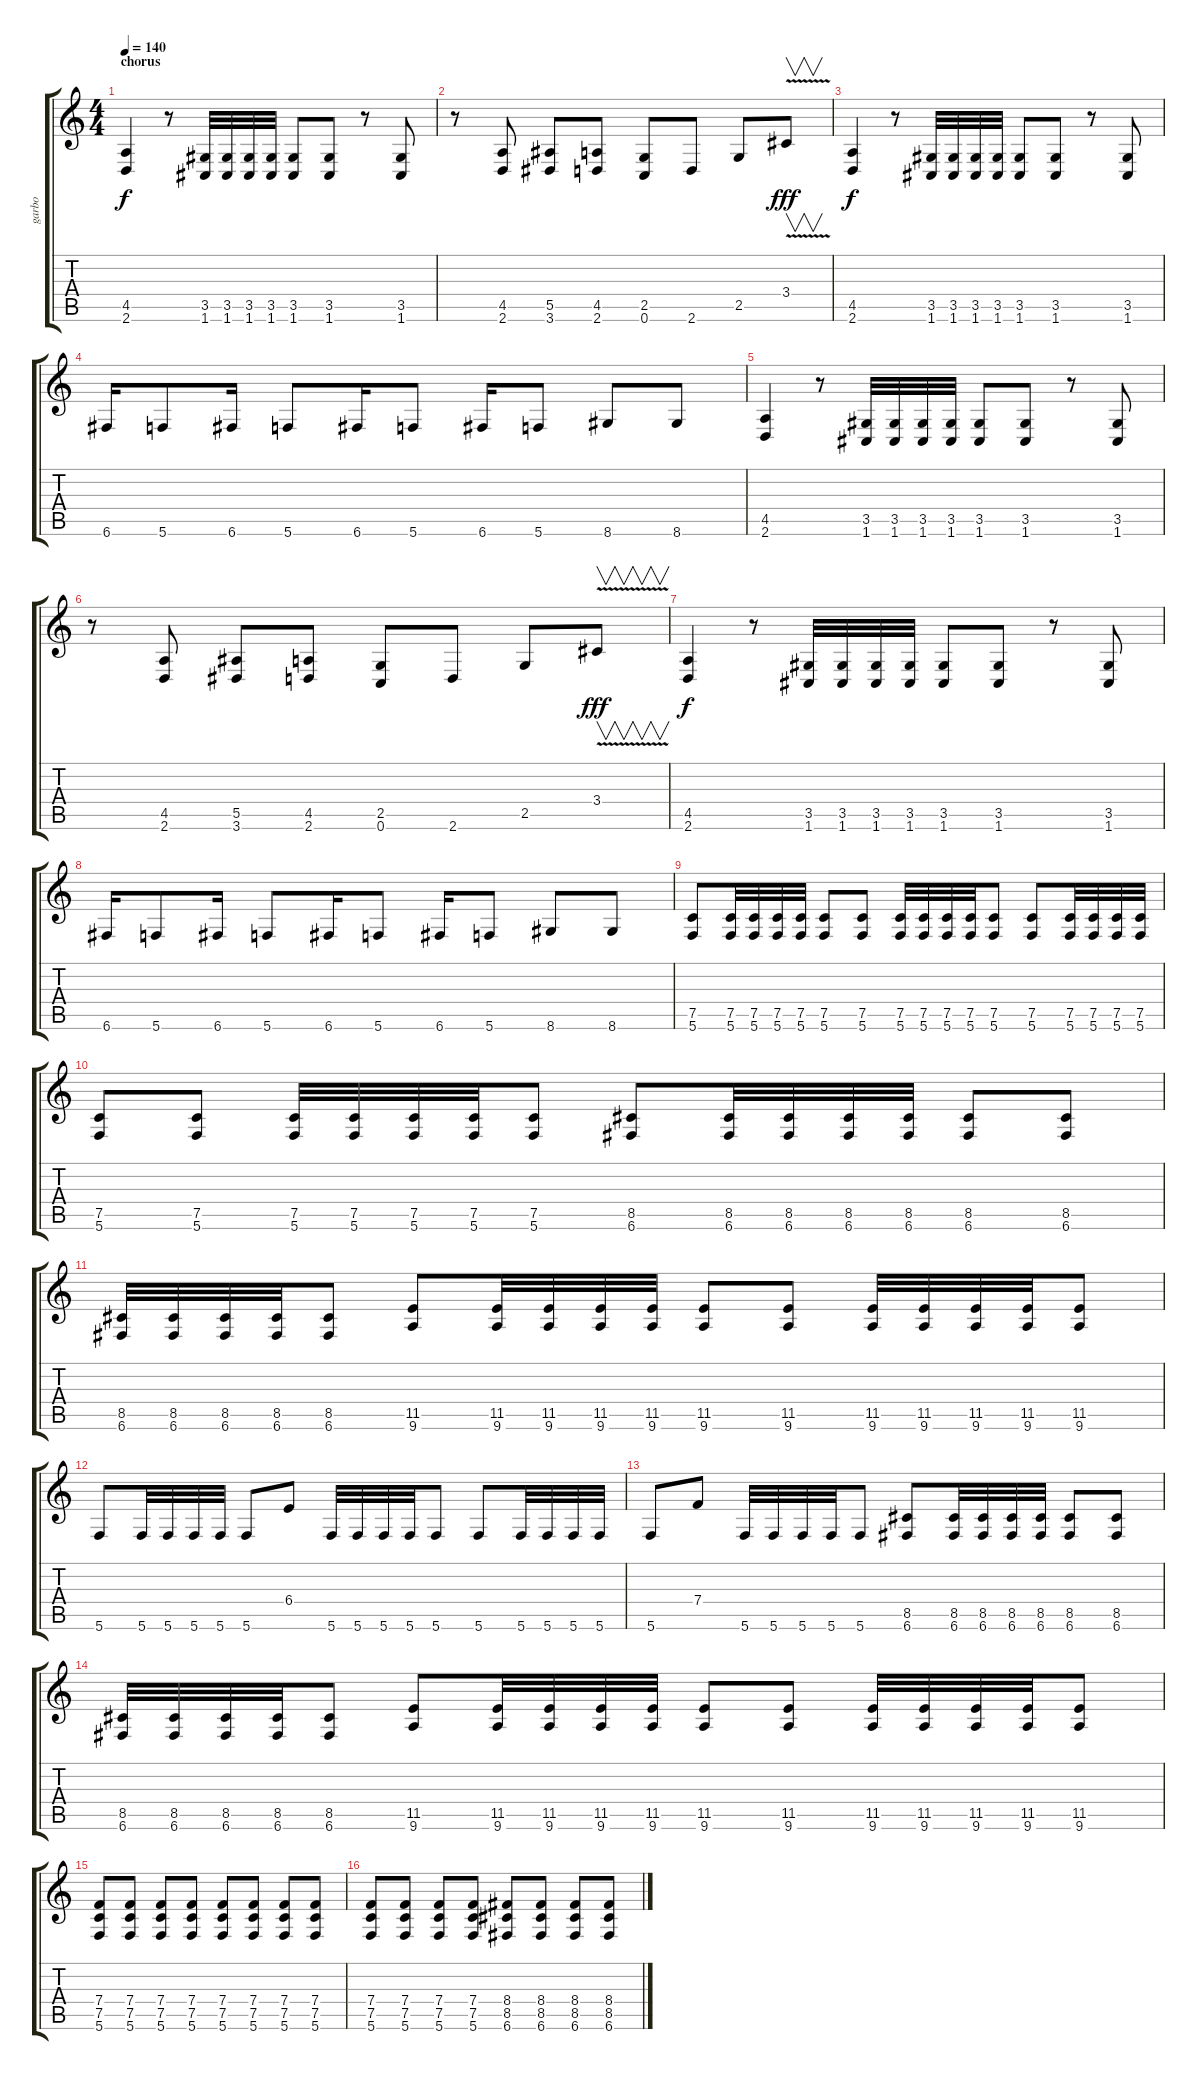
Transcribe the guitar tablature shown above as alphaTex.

\track ("garbo" "garbo") {solo instrument overdrivenguitar}
\staff {score tabs}
\tuning (C4 G3 Eb3 Bb2 F2 C2) {hide}
\ts (4 4)
\section ("" "chorus")
\tempo 140
\clef g2
\ks c
(4.5 2.6).4{dy f} r.8 (3.5 1.6).32 (3.5 1.6).32 (3.5 1.6).32 (3.5 1.6).32 (3.5 1.6).8 (3.5 1.6).8 r.8 (3.5 1.6).8 |
r.8 (4.5 2.6).8 (5.5 3.6).8 (4.5 2.6).8 (2.5 0.6).8 2.6.8 2.5.8 3.4{v}.8{v dy fff} |
(4.5 2.6).4{dy f} r.8 (3.5 1.6).32 (3.5 1.6).32 (3.5 1.6).32 (3.5 1.6).32 (3.5 1.6).8 (3.5 1.6).8 r.8 (3.5 1.6).8 |
6.6.16 5.6.8 6.6.16 5.6.8 6.6.16 5.6.8 6.6.16 5.6.8 8.6.8 8.6.8 |
(4.5 2.6).4 r.8 (3.5 1.6).32 (3.5 1.6).32 (3.5 1.6).32 (3.5 1.6).32 (3.5 1.6).8 (3.5 1.6).8 r.8 (3.5 1.6).8 |
r.8 (4.5 2.6).8 (5.5 3.6).8 (4.5 2.6).8 (2.5 0.6).8 2.6.8 2.5.8 3.4{v}.8{v dy fff} |
(4.5 2.6).4{dy f} r.8 (3.5 1.6).32 (3.5 1.6).32 (3.5 1.6).32 (3.5 1.6).32 (3.5 1.6).8 (3.5 1.6).8 r.8 (3.5 1.6).8 |
6.6.16 5.6.8 6.6.16 5.6.8 6.6.16 5.6.8 6.6.16 5.6.8 8.6.8 8.6.8 |
(7.5 5.6).8 (7.5 5.6).32 (7.5 5.6).32 (7.5 5.6).32 (7.5 5.6).32 (7.5 5.6).8 (7.5 5.6).8 (7.5 5.6).32 (7.5 5.6).32 (7.5 5.6).32 (7.5 5.6).32 (7.5 5.6).8 (7.5 5.6).8 (7.5 5.6).32 (7.5 5.6).32 (7.5 5.6).32 (7.5 5.6).32 |
(7.5 5.6).8 (7.5 5.6).8 (7.5 5.6).32 (7.5 5.6).32 (7.5 5.6).32 (7.5 5.6).32 (7.5 5.6).8 (8.5 6.6).8 (8.5 6.6).32 (8.5 6.6).32 (8.5 6.6).32 (8.5 6.6).32 (8.5 6.6).8 (8.5 6.6).8 |
(8.5 6.6).32 (8.5 6.6).32 (8.5 6.6).32 (8.5 6.6).32 (8.5 6.6).8 (11.5 9.6).8 (11.5 9.6).32 (11.5 9.6).32 (11.5 9.6).32 (11.5 9.6).32 (11.5 9.6).8 (11.5 9.6).8 (11.5 9.6).32 (11.5 9.6).32 (11.5 9.6).32 (11.5 9.6).32 (11.5 9.6).8 |
5.6.8 5.6.32 5.6.32 5.6.32 5.6.32 5.6.8 6.4.8 5.6.32 5.6.32 5.6.32 5.6.32 5.6.8 5.6.8 5.6.32 5.6.32 5.6.32 5.6.32 |
5.6.8 7.4.8 5.6.32 5.6.32 5.6.32 5.6.32 5.6.8 (8.5 6.6).8 (8.5 6.6).32 (8.5 6.6).32 (8.5 6.6).32 (8.5 6.6).32 (8.5 6.6).8 (8.5 6.6).8 |
(8.5 6.6).32 (8.5 6.6).32 (8.5 6.6).32 (8.5 6.6).32 (8.5 6.6).8 (11.5 9.6).8 (11.5 9.6).32 (11.5 9.6).32 (11.5 9.6).32 (11.5 9.6).32 (11.5 9.6).8 (11.5 9.6).8 (11.5 9.6).32 (11.5 9.6).32 (11.5 9.6).32 (11.5 9.6).32 (11.5 9.6).8 |
(7.4 7.5 5.6).8 (7.4 7.5 5.6).8 (7.4 7.5 5.6).8 (7.4 7.5 5.6).8 (7.4 7.5 5.6).8 (7.4 7.5 5.6).8 (7.4 7.5 5.6).8 (7.4 7.5 5.6).8 |
(7.4 7.5 5.6).8 (7.4 7.5 5.6).8 (7.4 7.5 5.6).8 (7.4 7.5 5.6).8 (8.4 8.5 6.6).8 (8.4 8.5 6.6).8 (8.4 8.5 6.6).8 (8.4 8.5 6.6).8
